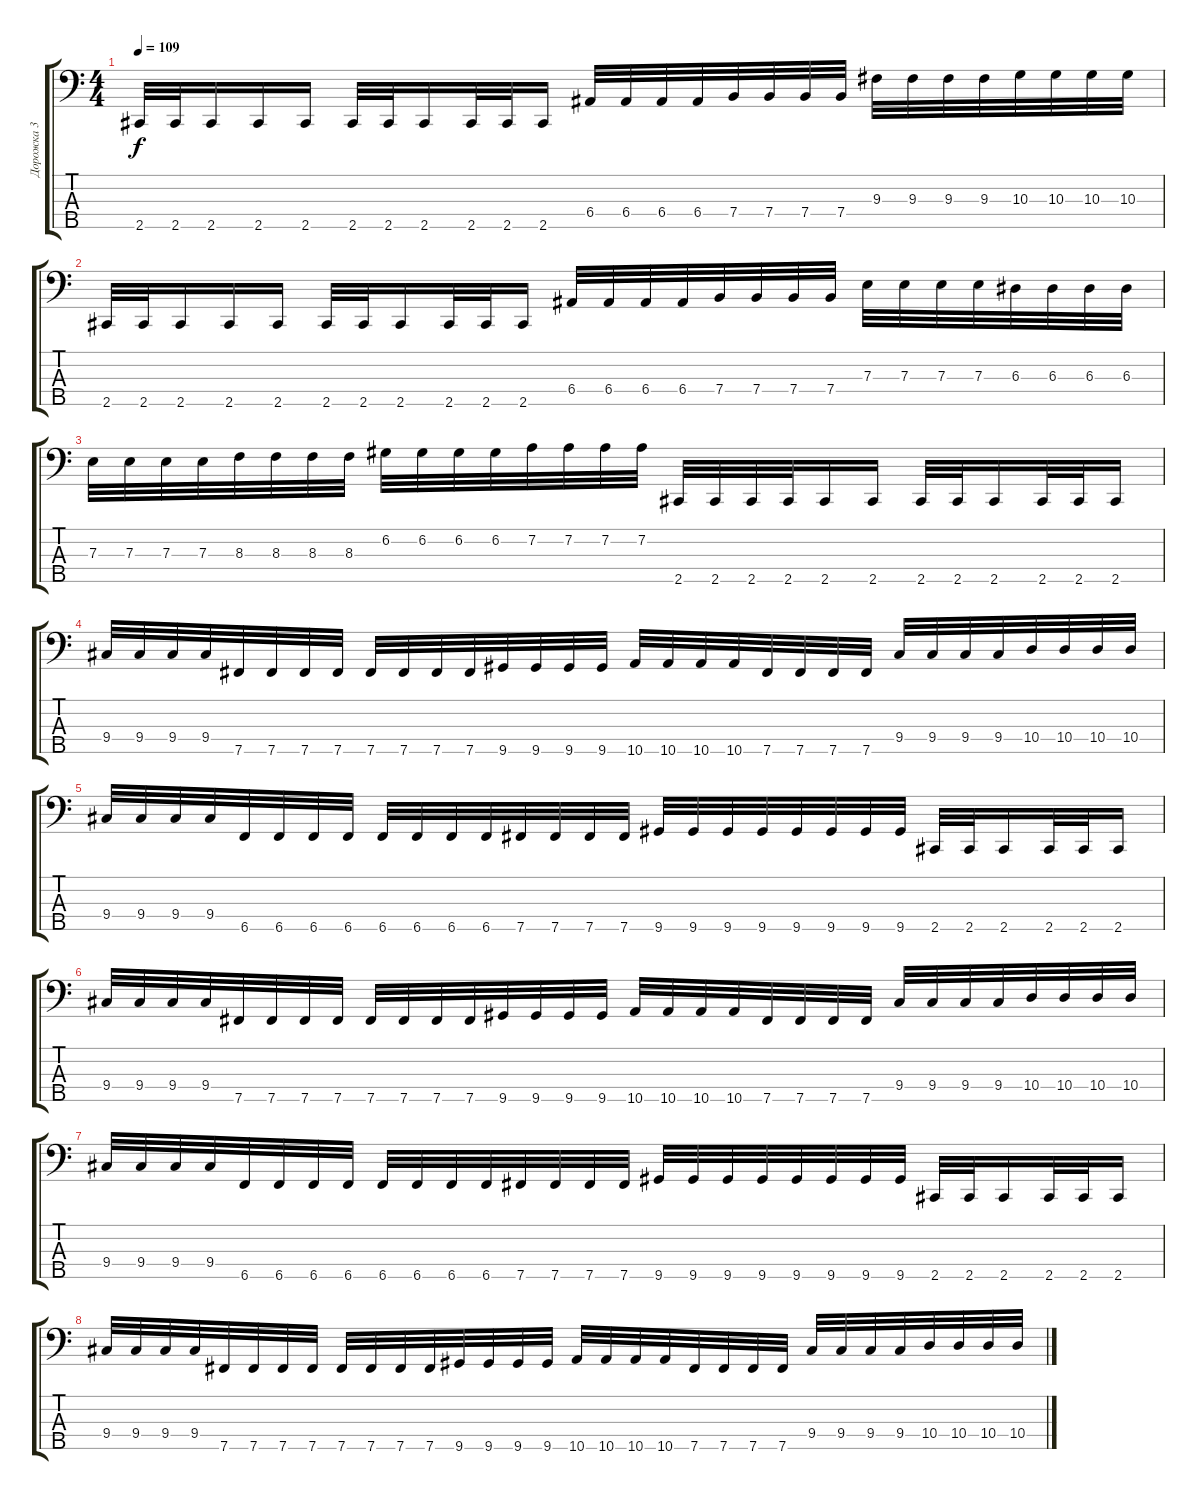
\track ("Дорожка 3" "Дорожка 3") {instrument electricbasspick}
\staff {score tabs}
\tuning (G2 D2 A1 E1 B0) {hide}
\ts (4 4)
\tempo 109
\clef f4
\ks c
2.5.32{dy f} 2.5.32 2.5.16 2.5.16 2.5.16 2.5.32 2.5.32 2.5.16 2.5.32 2.5.32 2.5.16 6.4.32 6.4.32 6.4.32 6.4.32 7.4.32 7.4.32 7.4.32 7.4.32 9.3.32 9.3.32 9.3.32 9.3.32 10.3.32 10.3.32 10.3.32 10.3.32 |
2.5.32 2.5.32 2.5.16 2.5.16 2.5.16 2.5.32 2.5.32 2.5.16 2.5.32 2.5.32 2.5.16 6.4.32 6.4.32 6.4.32 6.4.32 7.4.32 7.4.32 7.4.32 7.4.32 7.3.32 7.3.32 7.3.32 7.3.32 6.3.32 6.3.32 6.3.32 6.3.32 |
7.3.32 7.3.32 7.3.32 7.3.32 8.3.32 8.3.32 8.3.32 8.3.32 6.2.32 6.2.32 6.2.32 6.2.32 7.2.32 7.2.32 7.2.32 7.2.32 2.5.32 2.5.32 2.5.32 2.5.32 2.5.16 2.5.16 2.5.32 2.5.32 2.5.16 2.5.32 2.5.32 2.5.16 |
9.4.32 9.4.32 9.4.32 9.4.32 7.5.32 7.5.32 7.5.32 7.5.32 7.5.32 7.5.32 7.5.32 7.5.32 9.5.32 9.5.32 9.5.32 9.5.32 10.5.32 10.5.32 10.5.32 10.5.32 7.5.32 7.5.32 7.5.32 7.5.32 9.4.32 9.4.32 9.4.32 9.4.32 10.4.32 10.4.32 10.4.32 10.4.32 |
9.4.32 9.4.32 9.4.32 9.4.32 6.5.32 6.5.32 6.5.32 6.5.32 6.5.32 6.5.32 6.5.32 6.5.32 7.5.32 7.5.32 7.5.32 7.5.32 9.5.32 9.5.32 9.5.32 9.5.32 9.5.32 9.5.32 9.5.32 9.5.32 2.5.32 2.5.32 2.5.16 2.5.32 2.5.32 2.5.16 |
9.4.32 9.4.32 9.4.32 9.4.32 7.5.32 7.5.32 7.5.32 7.5.32 7.5.32 7.5.32 7.5.32 7.5.32 9.5.32 9.5.32 9.5.32 9.5.32 10.5.32 10.5.32 10.5.32 10.5.32 7.5.32 7.5.32 7.5.32 7.5.32 9.4.32 9.4.32 9.4.32 9.4.32 10.4.32 10.4.32 10.4.32 10.4.32 |
9.4.32 9.4.32 9.4.32 9.4.32 6.5.32 6.5.32 6.5.32 6.5.32 6.5.32 6.5.32 6.5.32 6.5.32 7.5.32 7.5.32 7.5.32 7.5.32 9.5.32 9.5.32 9.5.32 9.5.32 9.5.32 9.5.32 9.5.32 9.5.32 2.5.32 2.5.32 2.5.16 2.5.32 2.5.32 2.5.16 |
9.4.32 9.4.32 9.4.32 9.4.32 7.5.32 7.5.32 7.5.32 7.5.32 7.5.32 7.5.32 7.5.32 7.5.32 9.5.32 9.5.32 9.5.32 9.5.32 10.5.32 10.5.32 10.5.32 10.5.32 7.5.32 7.5.32 7.5.32 7.5.32 9.4.32 9.4.32 9.4.32 9.4.32 10.4.32 10.4.32 10.4.32 10.4.32
